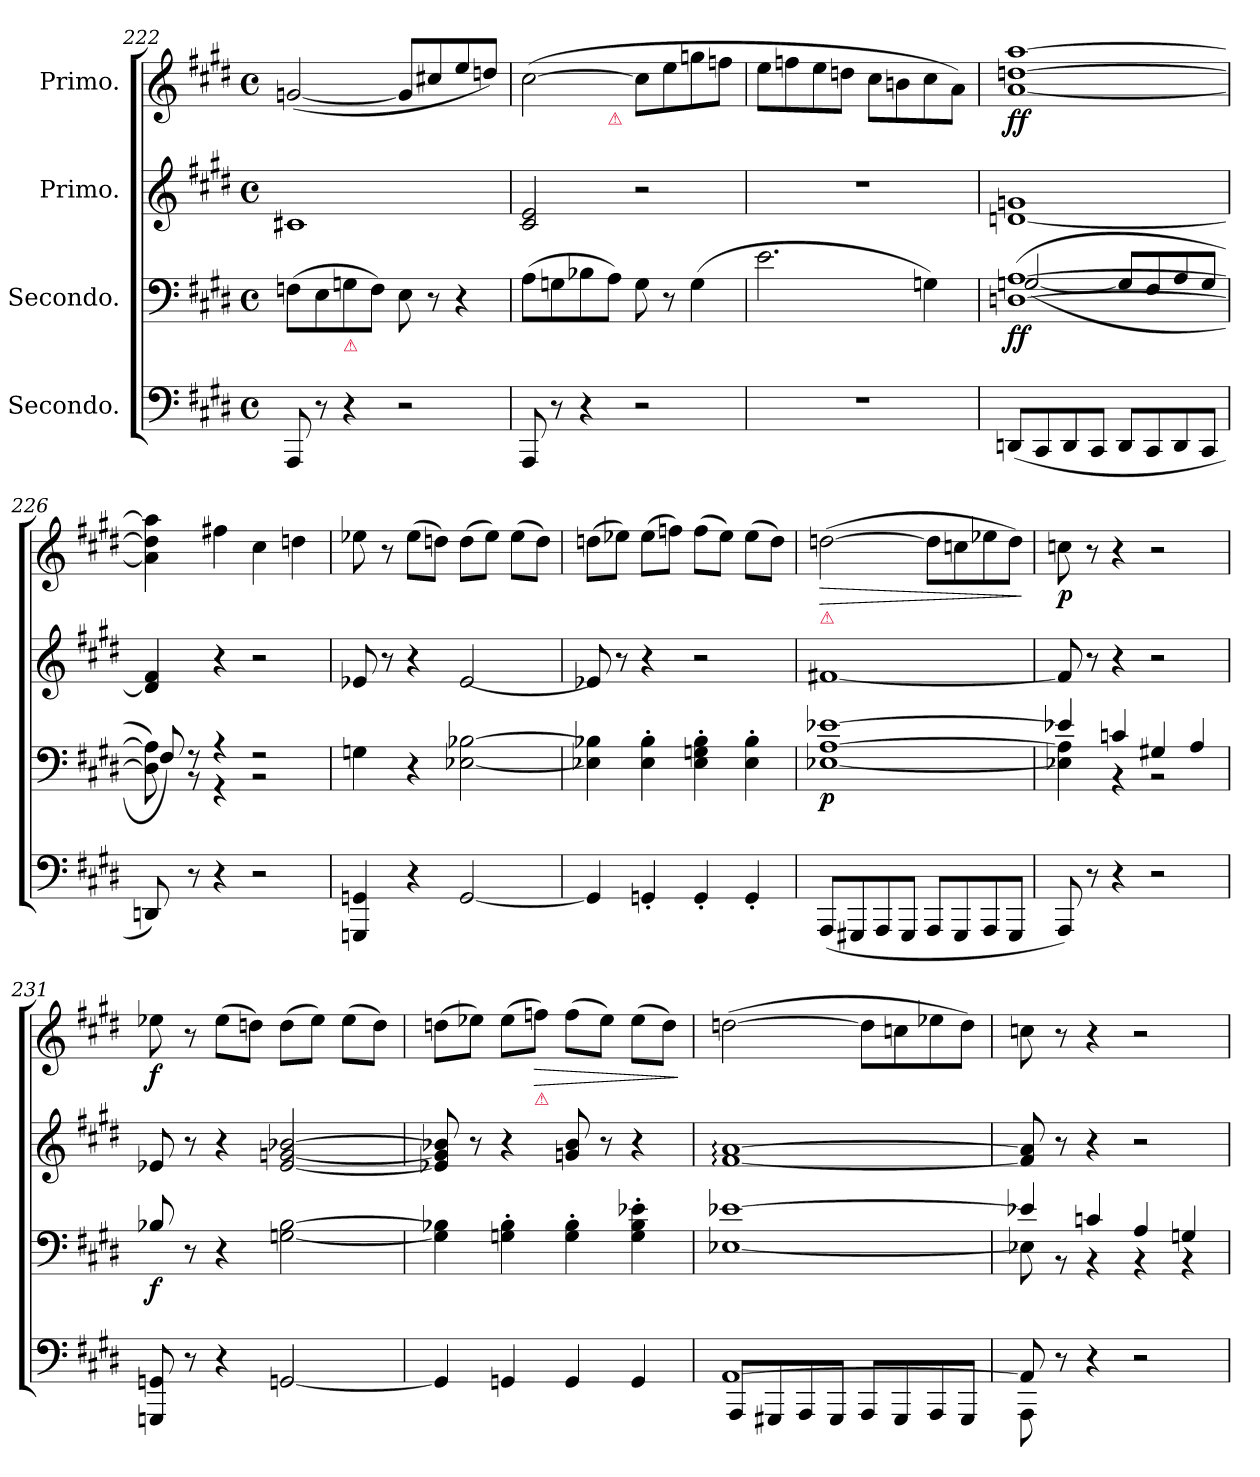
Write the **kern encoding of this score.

**kern	**kern	**dynam	**kern	**kern	**dynam
*part4	*part3	*part3	*part2	*part1	*part1
*staff4	*staff3	*staff3	*staff2	*staff1	*staff1
*I"Secondo.	*I"Secondo.	*	*I"Primo.	*I"Primo.	*
*clefF4	*clefF4	*	*clefG2	*clefG2	*
*k[f#c#g#d#]	*k[f#c#g#d#]	*	*k[f#c#g#d#]	*k[f#c#g#d#]	*
*M4/4	*M4/4	*	*M4/4	*M4/4	*
*met(c)	*met(c)	*	*met(c)	*met(c)	*
=222	=222	=222	=222	=222	=222
8AAA/	(8Fn\L	.	1c#X	(>[2gn/	.
8r	8E\	.	.	.	.
!	!LO:TX:b:color=crimson:t=⚠	!	!	!	!
4r	8Gn\	.	.	.	.
.	8F\J)	.	.	.	.
2r	8E\	.	.	8g/L]	.
.	8r	.	.	8cc#X/	.
.	4r	.	.	8ee/	.
.	.	.	.	8ddn/J)	.
=223	=223	=223	=223	=223	=223
*	*	*	*	*^	*
8AAA/	(8A\L	.	2c#/ 2e/	([2cc#\	4.ryy	.
8r	8Gn\	.	.	.	.	.
4r	8B-X\	.	.	.	.	.
!	!	!	!	!	!LO:TX:b:color=crimson:t=⚠	!
.	8A\J)	.	.	.	2ryy	.
2r	8G\	.	2r	8cc#\L]	.	.
.	8r	.	.	8ee\	.	.
.	(4G\	.	.	8ggn\	.	.
.	.	.	.	8ffn\J	8ryy	.
*	*	*	*	*v	*v	*
=224	=224	=224	=224	=224	=224
1r	2.e\	.	1r	8ee\L	.
.	.	.	.	8ffn\	.
.	.	.	.	8ee\	.
.	.	.	.	8ddn\J	.
.	.	.	.	8cc#\L	.
.	.	.	.	8bn\	.
.	4Gn\)	.	.	8cc#\	.
.	.	.	.	8a\J)	.
=225	=225	=225	=225	=225	=225
*	*^	*	*	*	*
(8DDn/L	([1Dn [1A	([2Gn/	ff	[1dn 1gn	[1a [1ddn [1aa	ff
8CC#/	.	.	.	.	.	.
8DD/	.	.	.	.	.	.
8CC#/J	.	.	.	.	.	.
8DD/L	.	8G/L]	.	.	.	.
8CC#/	.	8F#/	.	.	.	.
8DD/	.	8A/	.	.	.	.
8CC#/J	.	8G/J	.	.	.	.
=226	=226	=226	=226	=226	=226	=226
8DDn/)	8D]\ 8A]\)	8F#/)	.	4dn]/ 4f#/	4a]\ 4ddn]\ 4aa]\	.
8r	8r	8r	.	.	.	.
4r	4r	4r	.	4r	4ff#X\	.
2r	2r	2r	.	2r	4cc#\	.
.	.	.	.	.	4dd\	.
*	*v	*v	*	*	*	*
=227	=227	=227	=227	=227	=227
4GGGn/ 4GGn/	4Gn\	.	8e-X/	8ee-X\	.
.	.	.	8r	8r	.
4r	4r	.	4r	(8ee-\L	.
.	.	.	.	8ddn\J)	.
[2GG/	[2E-X\ [2B-X\	.	[2e-/	(8dd\L	.
.	.	.	.	8ee-\J)	.
.	.	.	.	(8ee-\L	.
.	.	.	.	8dd\J)	.
=228	=228	=228	=228	=228	=228
4GGn/]	4E-X]\ 4B-X]\	.	8e-X/]	(8ddn\L	.
.	.	.	8r	8ee-X\J)	.
4GG'>/	4E-'\ 4B-'\	.	4r	(8ee-\L	.
.	.	.	.	8ffn\J)	.
4GG'>/	4E-'\ 4Gn'\ 4B-'\	.	2r	(8ff\L	.
.	.	.	.	8ee-\J)	.
4GG'>/	4E-'\ 4B-'\	.	.	(8ee-\L	.
.	.	.	.	8dd\J)	.
=229	=229	=229	=229	=229	=229
!	!	!	!	!LO:TX:b:color=crimson:t=⚠	!
(8AAA/L	[1E-X [1A [1e-X	p	[1f#X	([2ddn\	>
8GGG#X/	.	.	.	.	.
8AAA/	.	.	.	.	.
8GGG#/J	.	.	.	.	.
8AAA/L	.	.	.	8dd\L]	.
8GGG#/	.	.	.	8ccn\	.
8AAA/	.	.	.	8ee-X\	.
8GGG#/J	.	.	.	8dd\J)	.
.	.	.	.	.	]
=230	=230	=230	=230	=230	=230
*	*^	*	*	*	*
8AAA/)	4e-X/]	4E-X]\ 4A]\	.	8f#/]	8ccn\	p
8r	.	.	.	8r	8r	.
4r	4cn/	4r	.	4r	4r	.
2r	4G#X/	2r	.	2r	2r	.
.	4A/	.	.	.	.	.
*	*v	*v	*	*	*	*
=231	=231	=231	=231	=231	=231
8GGGn/ 8GGn/	8B-X/	f	8e-X/	8ee-X\	f
8r	8r	.	8r	8r	.
4r	4r	.	4r	(8ee-\L	.
.	.	.	.	8ddn\J)	.
[2GGn/	[2Gn\ [2B-\	.	[2e-/ [2gn/ [2b-X/	(8dd\L	.
.	.	.	.	8ee-\J)	.
.	.	.	.	(8ee-\L	.
.	.	.	.	8dd\J)	.
=232	=232	=232	=232	=232	=232
4GGn/]	4Gn]\ 4B-X]\	.	8e-X]/ 8gn]/ 8b-X]/	(8ddn\L	.
.	.	.	8r	8ee-X\J)	.
4GG/	4G'\ 4B-'\	.	4r	(8ee-\L	.
!	!	!	!	!LO:TX:b:color=crimson:t=⚠	!
.	.	.	.	8ffn\J)	>
4GG/	4G'\ 4B-'\	.	8g/ 8b-/	(8ff\L	.
.	.	.	8r	8ee-\J)	.
4GG/	4G'\ 4B-'\ 4e-X'\	.	4r	(8ee-\L	.
.	.	.	.	8dd\J)	.
.	.	.	.	.	]
=233	=233	=233	=233	=233	=233
*^	*	*	*	*	*
[1AA	8AAA/L	[1E-X [1e-X	.	[1f#: [1a:	([2ddn\	pp&colon;
.	8GGG#X/	.	.	.	.	.
.	8AAA/	.	.	.	.	.
.	8GGG#/J	.	.	.	.	.
.	8AAA/L	.	.	.	8dd\L]	.
.	8GGG#/	.	.	.	8ccn\	.
.	8AAA/	.	.	.	8ee-X\	.
.	8GGG#/J	.	.	.	8dd\J)	.
=234	=234	=234	=234	=234	=234	=234
*	*	*^	*	*	*	*
8AA/]	8AAA\	4e-X/]	8E-X\]	.	8f#]/ 8a]/	8ccn\	.
8r	8ryy	.	8r	.	8r	8r	.
4r	4ryy	4cn/	4r	.	4r	4r	.
2r	2ryy	4A/	4r	.	2r	2r	.
.	.	4Gn/	4r	.	.	.	.
*v	*v	*	*	*	*	*	*
*	*v	*v	*	*	*	*
=	=	=	=	=	=
*-	*-	*-	*-	*-	*-
